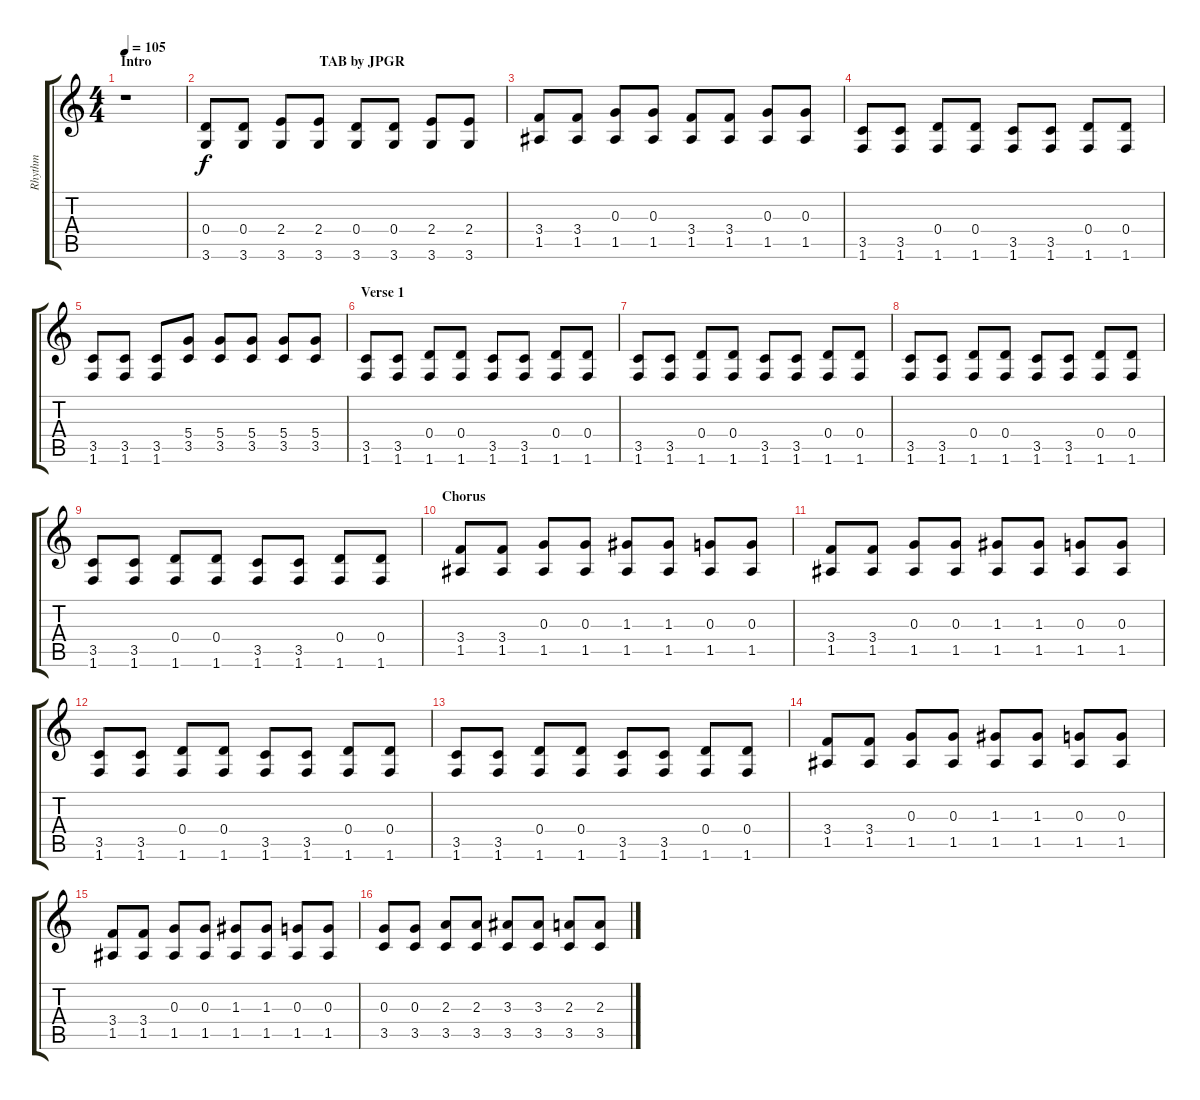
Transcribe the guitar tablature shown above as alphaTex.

\track ("Rhythm" "Rhythm") {instrument electricguitarmuted}
\staff {score tabs}
\tuning (E4 B3 G3 D3 A2 E2) {hide}
\ts (4 4)
\section ("" "Intro                                                TAB by JPGR")
\tempo 105
\clef g2
\ks c
r.1{dy f instrument electricguitarmuted} |
(0.4 3.6).8 (0.4 3.6).8 (2.4 3.6).8 (2.4 3.6).8 (0.4 3.6).8 (0.4 3.6).8 (2.4 3.6).8 (2.4 3.6).8 |
(3.4 1.5).8 (3.4 1.5).8 (0.3 1.5).8 (0.3 1.5).8 (3.4 1.5).8 (3.4 1.5).8 (0.3 1.5).8 (0.3 1.5).8 |
(3.5 1.6).8 (3.5 1.6).8 (0.4 1.6).8 (0.4 1.6).8 (3.5 1.6).8 (3.5 1.6).8 (0.4 1.6).8 (0.4 1.6).8 |
(3.5 1.6).8 (3.5 1.6).8 (3.5 1.6).8 (5.4 3.5).8 (5.4 3.5).8 (5.4 3.5).8 (5.4 3.5).8 (5.4 3.5).8 |
\section ("" "Verse 1")
(3.5 1.6).8 (3.5 1.6).8 (0.4 1.6).8 (0.4 1.6).8 (3.5 1.6).8 (3.5 1.6).8 (0.4 1.6).8 (0.4 1.6).8 |
(3.5 1.6).8 (3.5 1.6).8 (0.4 1.6).8 (0.4 1.6).8 (3.5 1.6).8 (3.5 1.6).8 (0.4 1.6).8 (0.4 1.6).8 |
(3.5 1.6).8 (3.5 1.6).8 (0.4 1.6).8 (0.4 1.6).8 (3.5 1.6).8 (3.5 1.6).8 (0.4 1.6).8 (0.4 1.6).8 |
(3.5 1.6).8 (3.5 1.6).8 (0.4 1.6).8 (0.4 1.6).8 (3.5 1.6).8 (3.5 1.6).8 (0.4 1.6).8 (0.4 1.6).8 |
\section ("" "Chorus")
(3.4 1.5).8 (3.4 1.5).8 (0.3 1.5).8 (0.3 1.5).8 (1.3 1.5).8 (1.3 1.5).8 (0.3 1.5).8 (0.3 1.5).8 |
(3.4 1.5).8 (3.4 1.5).8 (0.3 1.5).8 (0.3 1.5).8 (1.3 1.5).8 (1.3 1.5).8 (0.3 1.5).8 (0.3 1.5).8 |
(3.5 1.6).8 (3.5 1.6).8 (0.4 1.6).8 (0.4 1.6).8 (3.5 1.6).8 (3.5 1.6).8 (0.4 1.6).8 (0.4 1.6).8 |
(3.5 1.6).8 (3.5 1.6).8 (0.4 1.6).8 (0.4 1.6).8 (3.5 1.6).8 (3.5 1.6).8 (0.4 1.6).8 (0.4 1.6).8 |
(3.4 1.5).8 (3.4 1.5).8 (0.3 1.5).8 (0.3 1.5).8 (1.3 1.5).8 (1.3 1.5).8 (0.3 1.5).8 (0.3 1.5).8 |
(3.4 1.5).8 (3.4 1.5).8 (0.3 1.5).8 (0.3 1.5).8 (1.3 1.5).8 (1.3 1.5).8 (0.3 1.5).8 (0.3 1.5).8 |
(0.3 3.5).8 (0.3 3.5).8 (2.3 3.5).8 (2.3 3.5).8 (3.3 3.5).8 (3.3 3.5).8 (2.3 3.5).8 (2.3 3.5).8
